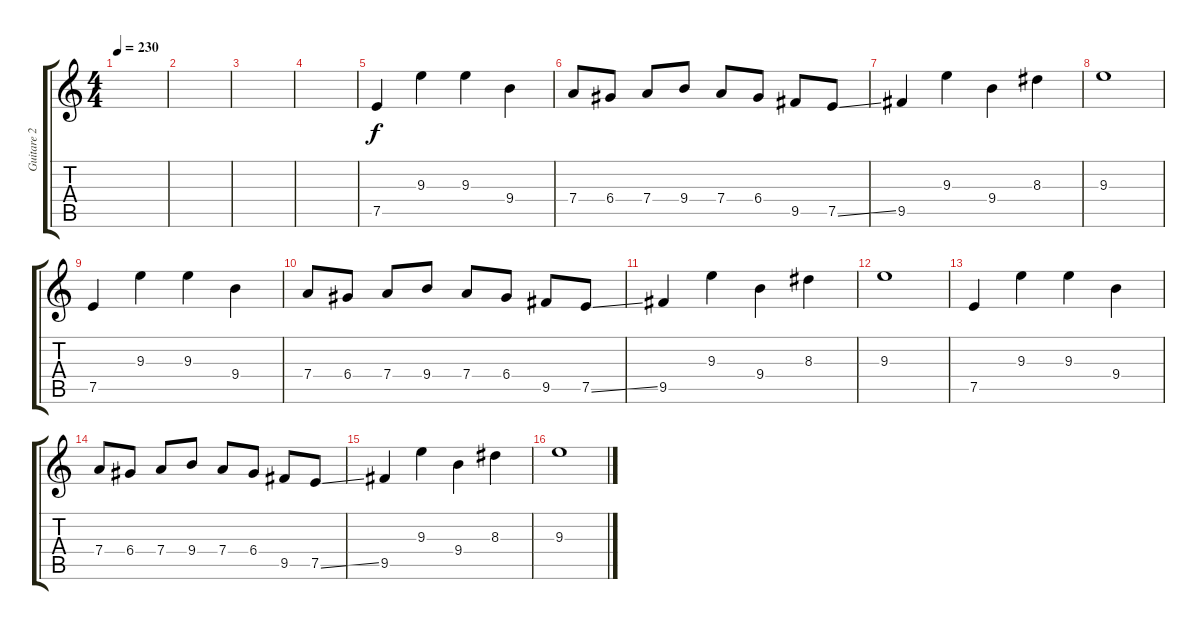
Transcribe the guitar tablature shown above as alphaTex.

\track ("Guitare 2" "Guitare 2") {instrument distortionguitar}
\staff {score tabs}
\tuning (E4 B3 G3 D3 A2 E2) {hide}
\ts (4 4)
\tempo 230
\clef g2
\ks c
|
|
|
|
7.5.4 9.3.4 9.3.4 9.4.4 |
7.4.8 6.4.8 7.4.8 9.4.8 7.4.8 6.4.8 9.5.8 7.5{ss}.8 |
9.5.4 9.3.4 9.4.4 8.3.4 |
9.3.1 |
7.5.4 9.3.4 9.3.4 9.4.4 |
7.4.8 6.4.8 7.4.8 9.4.8 7.4.8 6.4.8 9.5.8 7.5{ss}.8 |
9.5.4 9.3.4 9.4.4 8.3.4 |
9.3.1 |
7.5.4 9.3.4 9.3.4 9.4.4 |
7.4.8 6.4.8 7.4.8 9.4.8 7.4.8 6.4.8 9.5.8 7.5{ss}.8 |
9.5.4 9.3.4 9.4.4 8.3.4 |
9.3.1
